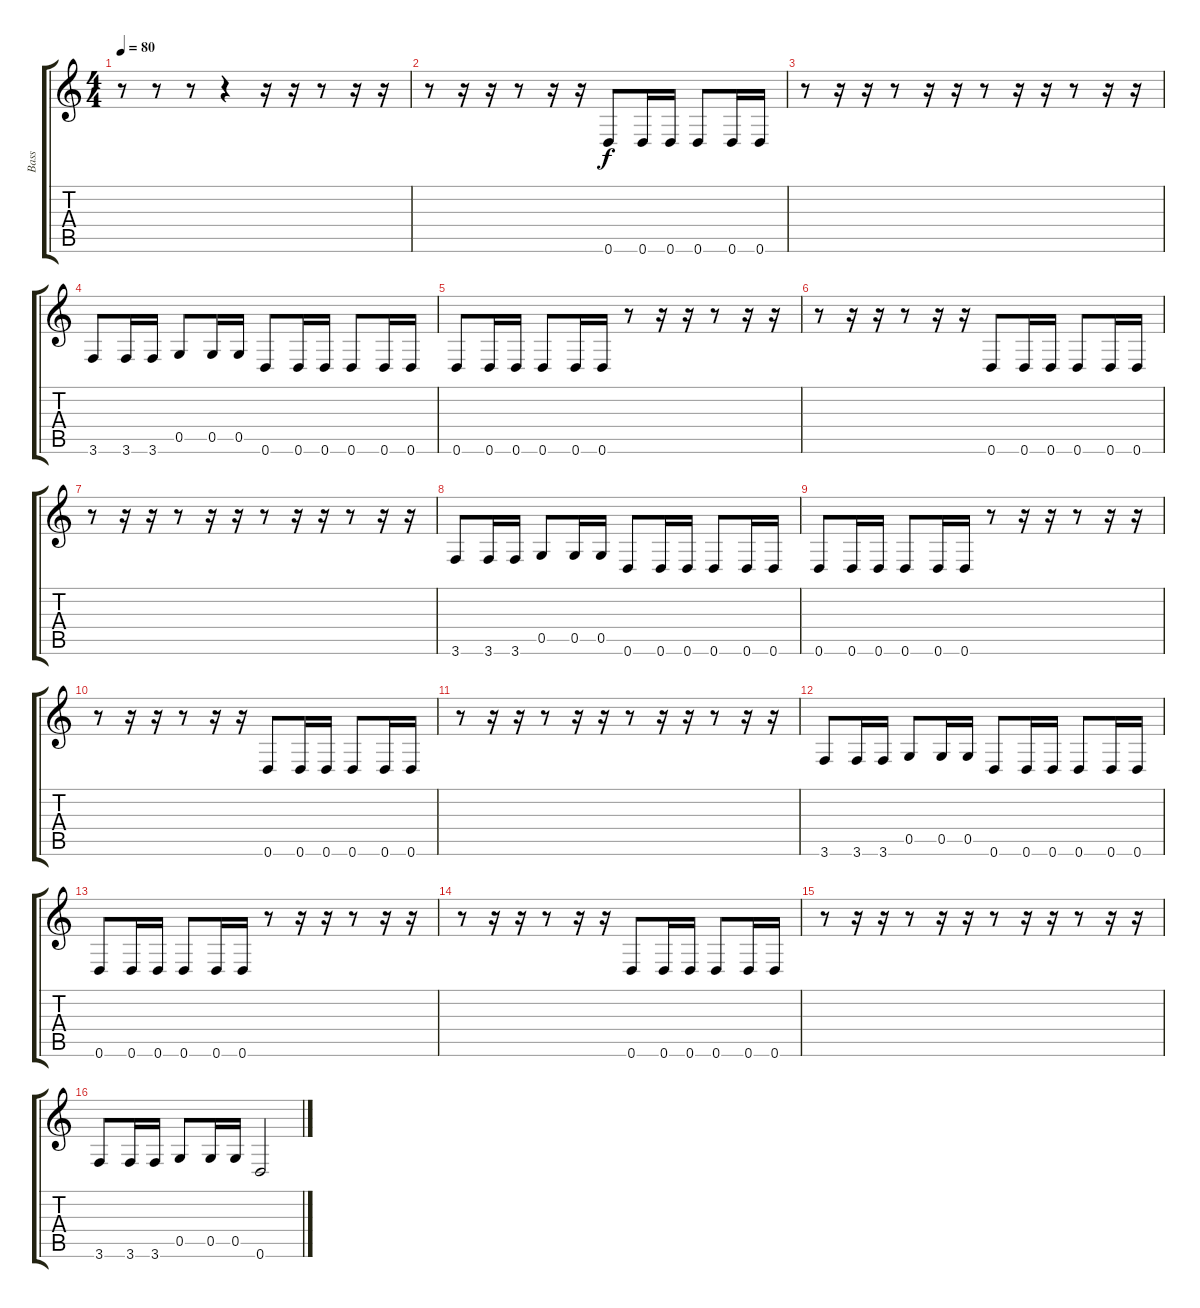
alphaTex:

\track ("Bass" "Bass") {instrument electricbassfinger}
\staff {score tabs}
\tuning (D4 A3 F3 C3 G2 D2) {hide}
\ts (4 4)
\tempo 80
\clef g2
\ks c
r.8{dy f} r.8 r.8 r.4 r.16 r.16 r.8 r.16 r.16 |
r.8 r.16 r.16 r.8 r.16 r.16 0.6.8 0.6.16 0.6.16 0.6.8 0.6.16 0.6.16 |
r.8 r.16 r.16 r.8 r.16 r.16 r.8 r.16 r.16 r.8 r.16 r.16 |
3.6.8 3.6.16 3.6.16 0.5.8 0.5.16 0.5.16 0.6.8 0.6.16 0.6.16 0.6.8 0.6.16 0.6.16 |
0.6.8 0.6.16 0.6.16 0.6.8 0.6.16 0.6.16 r.8 r.16 r.16 r.8 r.16 r.16 |
r.8 r.16 r.16 r.8 r.16 r.16 0.6.8 0.6.16 0.6.16 0.6.8 0.6.16 0.6.16 |
r.8 r.16 r.16 r.8 r.16 r.16 r.8 r.16 r.16 r.8 r.16 r.16 |
3.6.8 3.6.16 3.6.16 0.5.8 0.5.16 0.5.16 0.6.8 0.6.16 0.6.16 0.6.8 0.6.16 0.6.16 |
0.6.8 0.6.16 0.6.16 0.6.8 0.6.16 0.6.16 r.8 r.16 r.16 r.8 r.16 r.16 |
r.8 r.16 r.16 r.8 r.16 r.16 0.6.8 0.6.16 0.6.16 0.6.8 0.6.16 0.6.16 |
r.8 r.16 r.16 r.8 r.16 r.16 r.8 r.16 r.16 r.8 r.16 r.16 |
3.6.8 3.6.16 3.6.16 0.5.8 0.5.16 0.5.16 0.6.8 0.6.16 0.6.16 0.6.8 0.6.16 0.6.16 |
0.6.8 0.6.16 0.6.16 0.6.8 0.6.16 0.6.16 r.8 r.16 r.16 r.8 r.16 r.16 |
r.8 r.16 r.16 r.8 r.16 r.16 0.6.8 0.6.16 0.6.16 0.6.8 0.6.16 0.6.16 |
r.8 r.16 r.16 r.8 r.16 r.16 r.8 r.16 r.16 r.8 r.16 r.16 |
3.6.8 3.6.16 3.6.16 0.5.8 0.5.16 0.5.16 0.6.2
